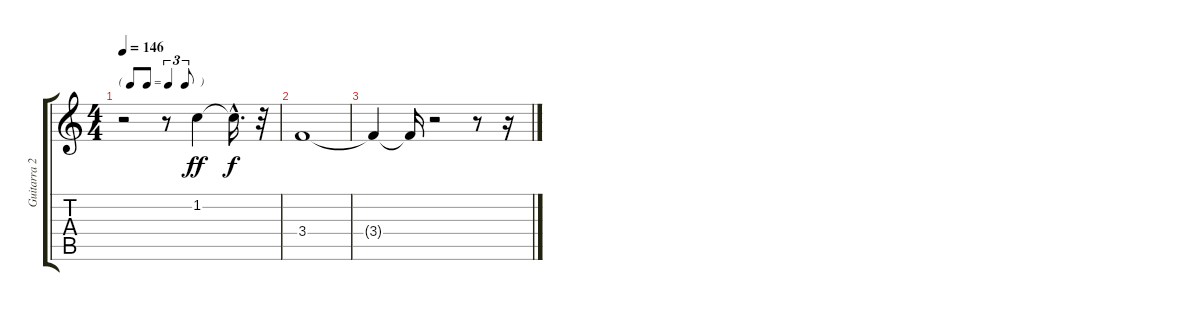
\track ("Guitarra 2" "Guitarra 2") {instrument acousticguitarnylon}
\staff {score tabs}
\tuning (E4 B3 G3 D3 A2 E2) {hide}
\ts (4 4)
\tf triplet8th
\tempo 146
\clef g2
\ks c
r.2{dy f} r.8 1.2.4{dy ff} 1.2{hac t}.16{d dy f} r.32 |
3.4.1 |
3.4{t}.4 3.4{t}.16 r.2 r.8 r.16
